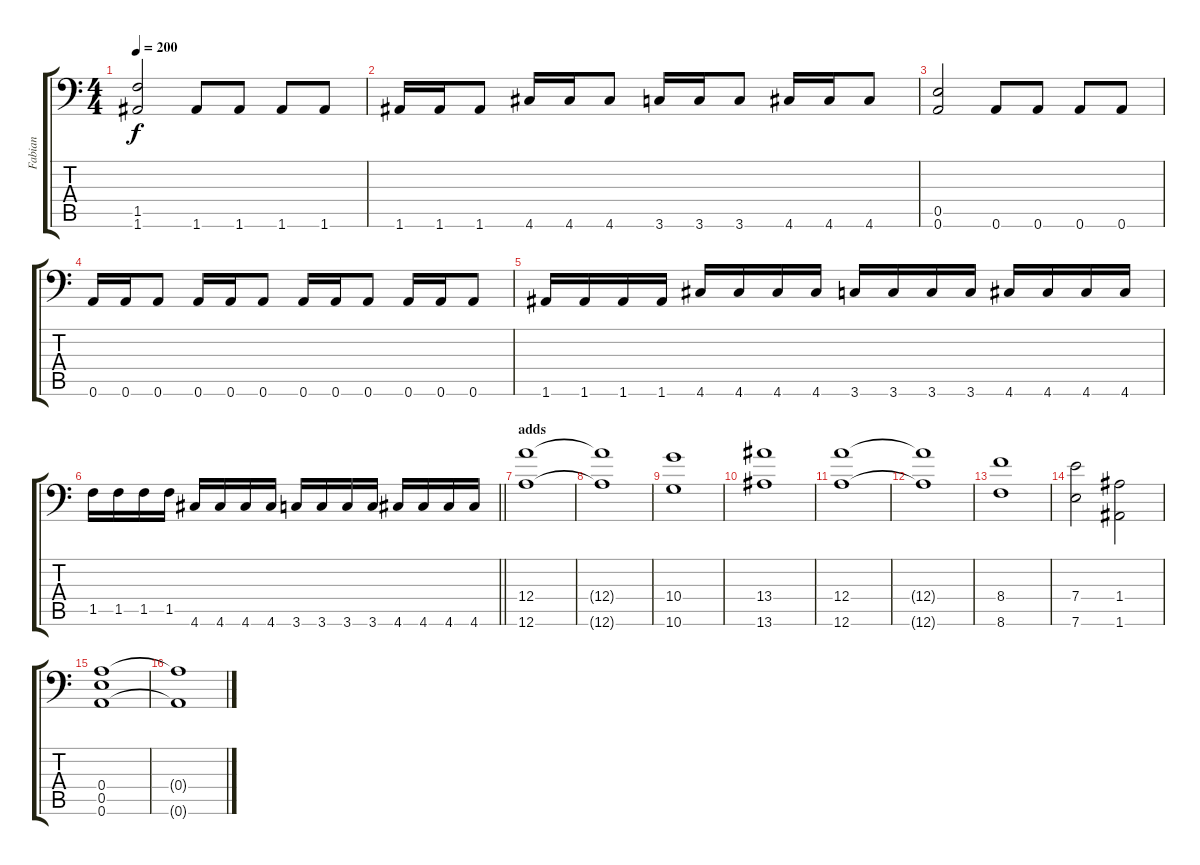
\track ("Fabian" "Fabian") {instrument distortionguitar}
\staff {score tabs}
\tuning (B3 Gb3 D3 A2 E2 A1) {hide}
\ts (4 4)
\tempo 200
\clef f4
\ks c
(1.5 1.6).2{dy f} 1.6.8 1.6.8 1.6.8 1.6.8 |
1.6.16 1.6.16 1.6.8 4.6.16 4.6.16 4.6.8 3.6.16 3.6.16 3.6.8 4.6.16 4.6.16 4.6.8 |
(0.5 0.6).2 0.6.8 0.6.8 0.6.8 0.6.8 |
0.6.16 0.6.16 0.6.8 0.6.16 0.6.16 0.6.8 0.6.16 0.6.16 0.6.8 0.6.16 0.6.16 0.6.8 |
1.6.16 1.6.16 1.6.16 1.6.16 4.6.16 4.6.16 4.6.16 4.6.16 3.6.16 3.6.16 3.6.16 3.6.16 4.6.16 4.6.16 4.6.16 4.6.16 |
\barLineRight lightlight
1.5.16 1.5.16 1.5.16 1.5.16 4.6.16 4.6.16 4.6.16 4.6.16 3.6.16 3.6.16 3.6.16 3.6.16 4.6.16 4.6.16 4.6.16 4.6.16 |
\section ("" "adds")
(12.4 12.6).1 |
(12.4{t} 12.6{t}).1 |
(10.4 10.6).1 |
(13.4 13.6).1 |
(12.4 12.6).1 |
(12.4{t} 12.6{t}).1 |
(8.4 8.6).1 |
(7.4 7.6).2 (1.4 1.6).2 |
(0.4 0.5 0.6).1 |
(0.4{t} 0.6{t}).1
